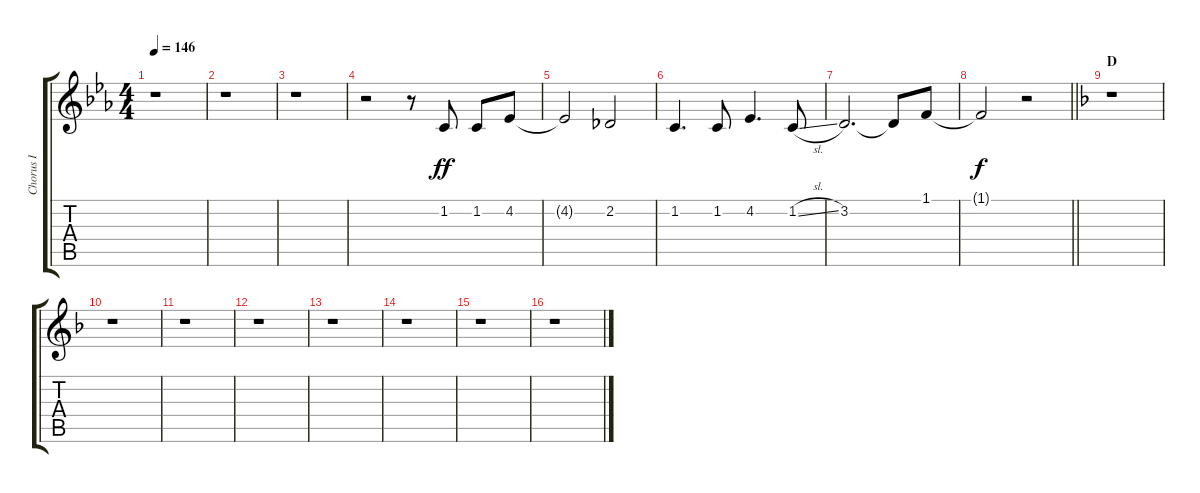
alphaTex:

\track ("Chorus I" "Chorus I") {instrument voiceoohs}
\staff {score tabs}
\tuning (E4 B3 G3 D3 A2 E2) {hide}
\ts (4 4)
\tempo 146
\clef g2
\ks eb
r.1{dy ff} |
r.1 |
r.1 |
r.2 r.8 1.2.8 1.2.8 4.2.8 |
4.2{t}.2 2.2.2 |
1.2.4{d} 1.2.8 4.2.4{d} 1.2{sl}.8 |
3.2.2{d} 3.2{t}.8 1.1.8 |
\barLineRight lightlight
1.1{t}.2{dy f} r.2 |
\section ("" "D")
\ks f
r.1 |
r.1 |
r.1 |
r.1 |
r.1 |
r.1 |
r.1 |
r.1
